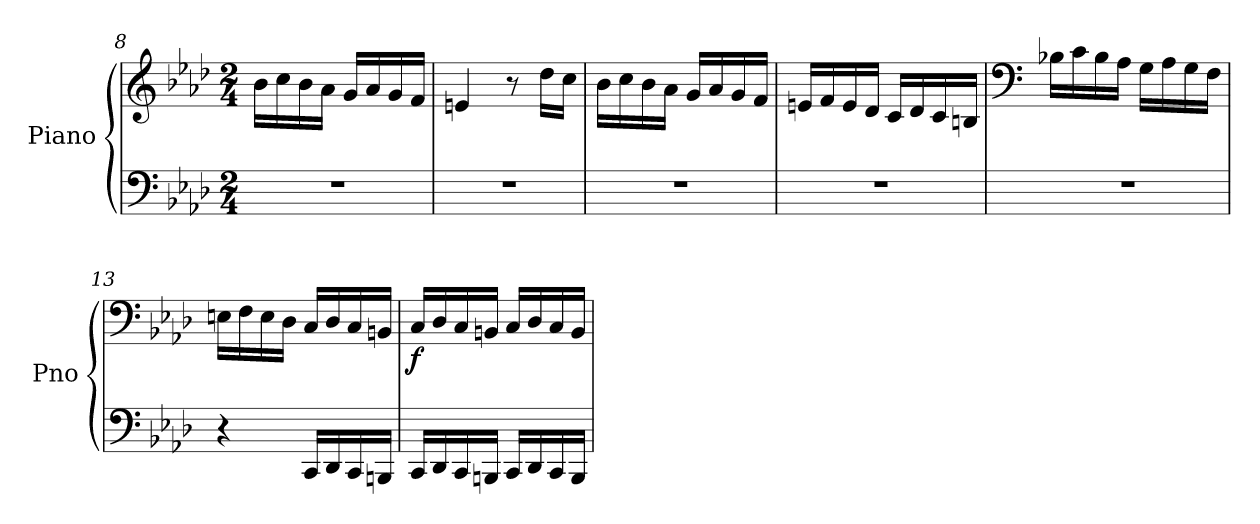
**kern	**kern	**dynam
*part1	*part1	*part1
*staff2	*staff1	*staff1/2
*I"Piano	*	*
*I'Pno	*	*
!!LO:LB:g=z
*clefF4	*clefG2	*
*k[b-e-a-d-]	*k[b-e-a-d-]	*
*M2/4	*M2/4	*
=8	=8	=8
2r	16b-\LL	.
.	16cc\	.
.	16b-\	.
.	16a-\JJ	.
.	16g/LL	.
.	16a-/	.
.	16g/	.
.	16f/JJ	.
=9	=9	=9
2r	4en/	.
.	8r	.
.	16dd-\LL	.
.	16cc\JJ	.
=10	=10	=10
!	!	!LO:DY:b
2r	16b-\LL	other-dynamics
.	16cc\	.
.	16b-\	.
.	16a-\JJ	.
.	16g/LL	.
.	16a-/	.
.	16g/	.
.	16f/JJ	.
=11	=11	=11
2r	16en/LL	.
.	16f/	.
.	16e/	.
.	16d-/JJ	.
.	16c/LL	.
.	16d-/	.
.	16c/	.
.	16Bn/JJ	.
=12	=12	=12
*	*clefF4	*
2r	16B-X\LL	.
.	16c\	.
.	16B-\	.
.	16A-\JJ	.
.	16G\LL	.
.	16A-\	.
.	16G\	.
.	16F\JJ	.
!!LO:LB:g=z
=13	=13	=13
4r	16En\LL	.
.	16F\	.
.	16E\	.
.	16D-\JJ	.
16CC/LL	16C/LL	.
16DD-/	16D-/	.
16CC/	16C/	.
16BBBn/JJ	16BBn/JJ	.
=14	=14	=14
!	!	!LO:DY:b
16CC/LL	16C/LL	f
16DD-/	16D-/	.
16CC/	16C/	.
16BBBn/JJ	16BBn/JJ	.
16CC/LL	16C/LL	.
16DD-/	16D-/	.
16CC/	16C/	.
16BBB/JJ	16BB/JJ	.
=	=	=
*-	*-	*-
